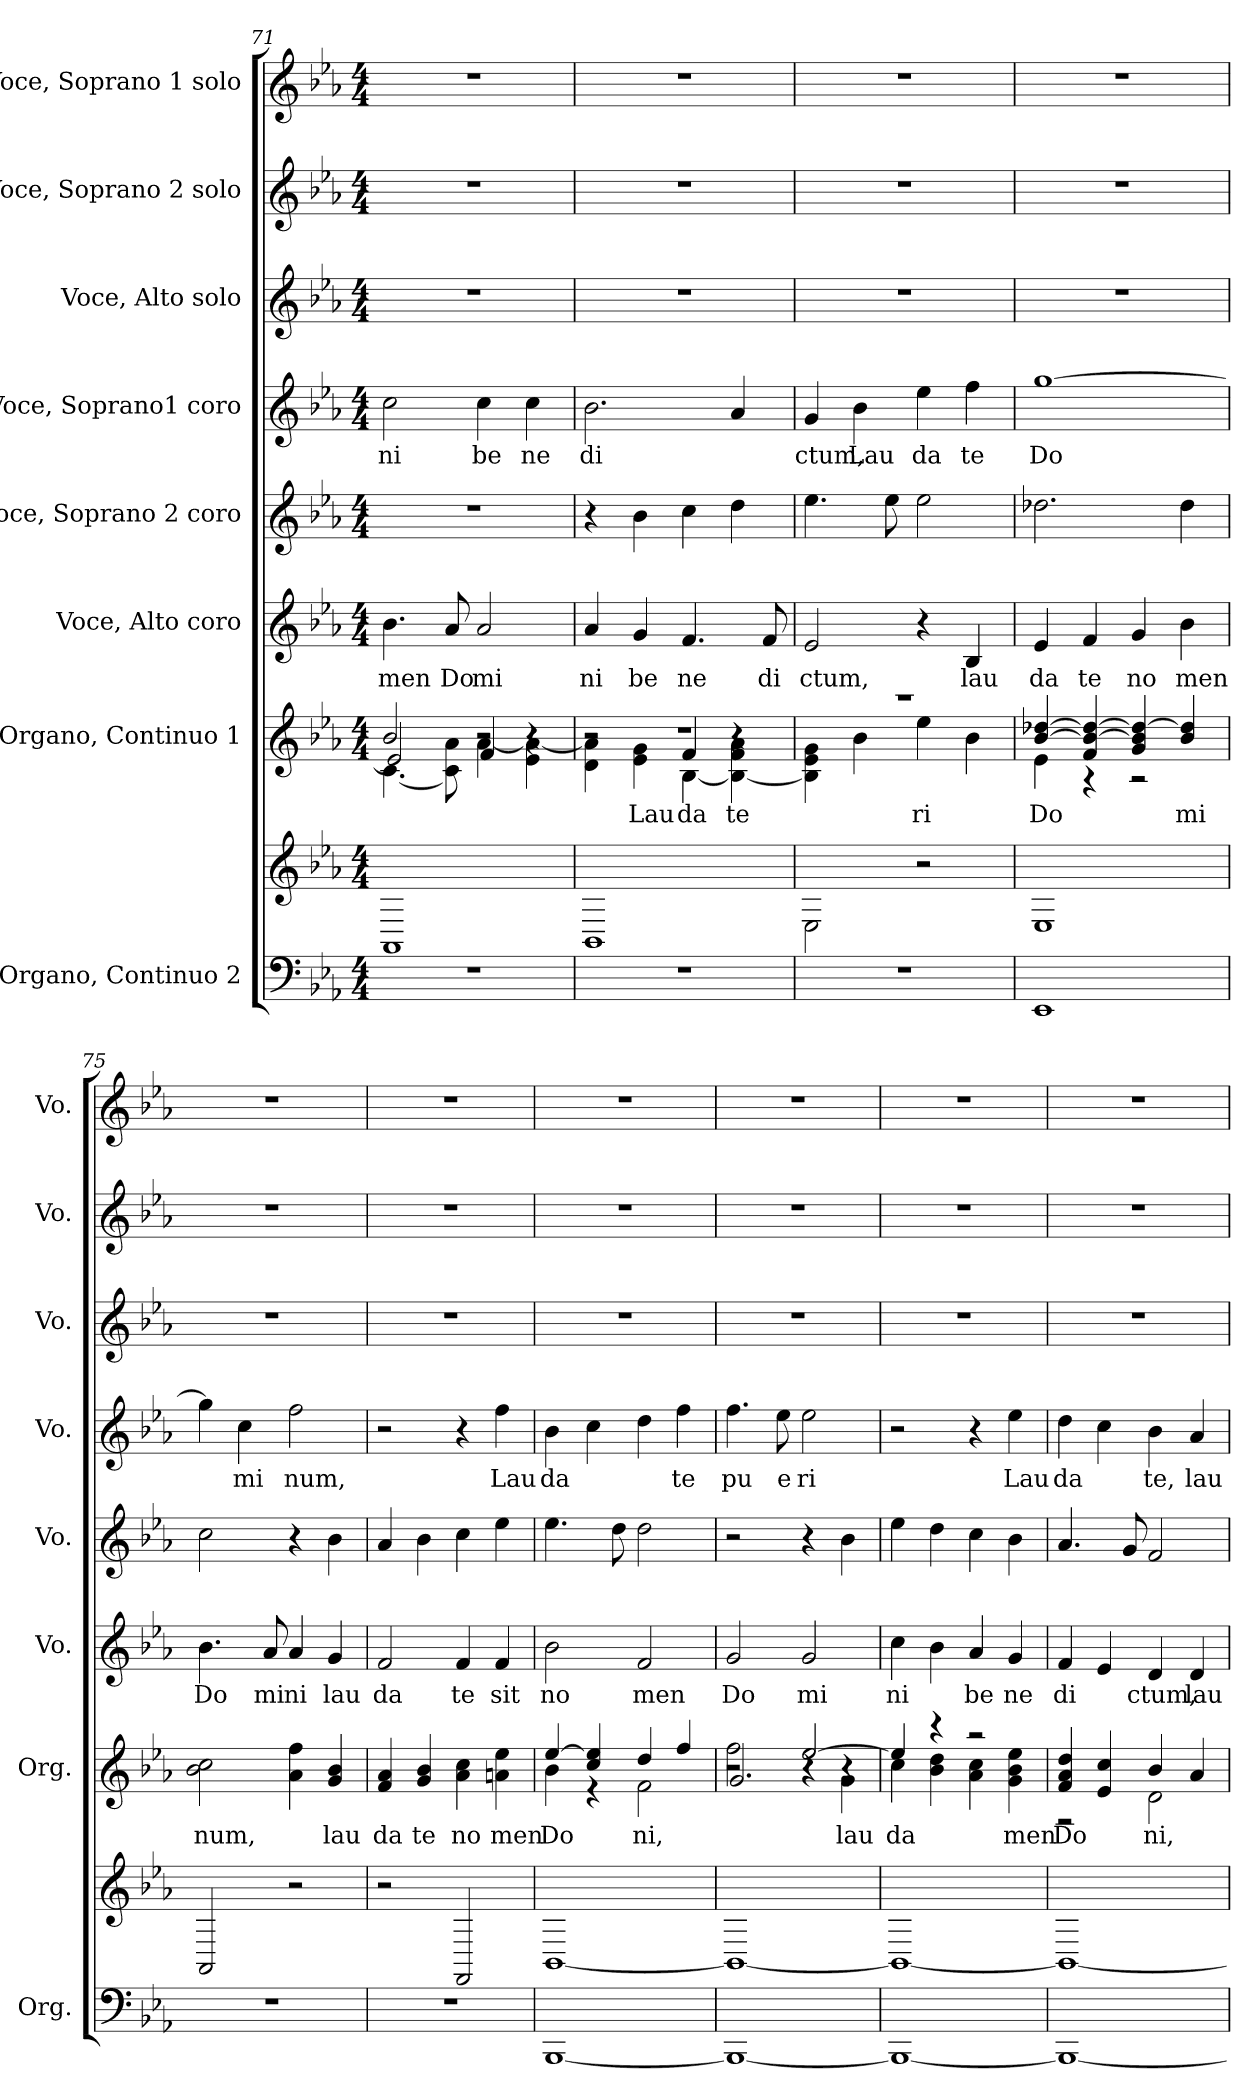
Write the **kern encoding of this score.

**kern	**kern	**kern	**text	**kern	**text	**kern	**kern	**text	**kern	**kern	**kern
*part8	*part8	*part7	*part7	*part6	*part6	*part5	*part4	*part4	*part3	*part2	*part1
*staff9	*staff8	*staff7	*staff7	*staff6	*staff6	*staff5	*staff4	*staff4	*staff3	*staff2	*staff1
*I"Organo, Continuo 2	*	*I"Organo, Continuo 1	*	*I"Voce, Alto coro	*	*I"Voce, Soprano 2 coro	*I"Voce, Soprano1  coro	*	*I"Voce, Alto solo	*I"Voce, Soprano 2 solo	*I"Voce, Soprano 1 solo
*I'Org.	*	*I'Org.	*	*I'Vo.	*	*I'Vo.	*I'Vo.	*	*I'Vo.	*I'Vo.	*I'Vo.
*clefF4	*clefG2	*clefG2	*	*clefG2	*	*clefG2	*clefG2	*	*clefG2	*clefG2	*clefG2
*k[b-e-a-]	*k[b-e-a-]	*k[b-e-a-]	*	*k[b-e-a-]	*	*k[b-e-a-]	*k[b-e-a-]	*	*k[b-e-a-]	*k[b-e-a-]	*k[b-e-a-]
*M4/4	*M4/4	*M4/4	*	*M4/4	*	*M4/4	*M4/4	*	*M4/4	*M4/4	*M4/4
=71	=71	=71	=71	=71	=71	=71	=71	=71	=71	=71	=71
*	*	*^	*	*	*	*	*	*	*	*	*
*	*	*	*^	*	*	*	*	*	*	*	*	*
!	!	!	!	!	!	!	!LO:LY:b	!	!	!LO:LY:b	!	!	!
1r	1AA-	2b-/	[4.c\	2e-/]	.	4.b-\	men	1r	2cc\	ni	1r	1r	1r
!	!	!	!	!	!	!	!LO:LY:b	!	!	!	!	!	!
.	.	.	8c\] 8a-\	.	.	8a-/	Do	.	.	.	.	.	.
!	!	!	!	!	!	!	!LO:LY:b	!	!	!LO:LY:b	!	!	!
.	.	2r	[4a-\	4f/	.	2a-/	mi	.	4cc\	be	.	.	.
!	!	!	!	!	!	!	!	!	!	!LO:LY:b	!	!	!
.	.	.	4e-\ 4a-\_	4r	.	.	.	.	4cc\	ne	.	.	.
=72	=72	=72	=72	=72	=72	=72	=72	=72	=72	=72	=72	=72	=72
!	!	!	!	!	!	!	!LO:LY:b	!	!	!LO:LY:b	!	!	!
1r	1BB-	1r	4d\ 4a-\]	2r	.	4a-/	ni	4r	2.b-\	di	1r	1r	1r
!	!	!	!	!	!LO:LY:b	!	!LO:LY:b	!	!	!	!	!	!
.	.	.	4e-\ 4g\	.	Lau	4g/	be	4b-\	.	.	.	.	.
!	!	!	!	!	!LO:LY:b	!	!LO:LY:b	!	!	!	!	!	!
.	.	.	[4B-\	4f/	da	4.f/	ne	4cc\	.	.	.	.	.
!	!	!	!	!	!LO:LY:b	!	!	!	!	!	!	!	!
.	.	.	4B-\_ 4f\ 4a-\	4r	te	.	.	4dd\	4a-/	.	.	.	.
!	!	!	!	!	!	!	!LO:LY:b	!	!	!	!	!	!
.	.	.	.	.	.	8f/	di	.	.	.	.	.	.
*	*	*	*v	*v	*	*	*	*	*	*	*	*	*
=73	=73	=73	=73	=73	=73	=73	=73	=73	=73	=73	=73	=73
!	!	!	!	!	!	!LO:LY:b	!	!	!LO:LY:b	!	!	!
1r	2E-\	1r	4B-\] 4e-\ 4g\	.	2e-/	ctum,	4.ee-\	4g/	ctum,	1r	1r	1r
!	!	!	!	!	!	!	!	!	!LO:LY:b	!	!	!
.	.	.	4b-\	.	.	.	.	4b-\	Lau	.	.	.
.	.	.	.	.	.	.	8ee-\	.	.	.	.	.
!	!	!	!	!LO:LY:b	!	!	!	!	!LO:LY:b	!	!	!
.	2r	.	4ee-\	ri	4r	.	2ee-\	4ee-\	da	.	.	.
!	!	!	!	!	!	!LO:LY:b	!	!	!LO:LY:b	!	!	!
.	.	.	4b-\	.	4B-/	lau	.	4ff\	te	.	.	.
!!LO:PB:g=z
=74	=74	=74	=74	=74	=74	=74	=74	=74	=74	=74	=74	=74
!	!	!	!	!LO:LY:b	!	!LO:LY:b	!	!	!LO:LY:b	!	!	!
1EE-	1E-	[4b-/ [4dd-X/	4e-\	Do	4e-/	da	2.dd-X\	[1gg	Do	1r	1r	1r
!	!	!	!	!	!	!LO:LY:b	!	!	!	!	!	!
.	.	4f/ 4b-/_ 4dd-/_	4r	.	4f/	te	.	.	.	.	.	.
!	!	!	!	!	!	!LO:LY:b	!	!	!	!	!	!
.	.	4g/ 4b-/] 4dd-/_	2r	.	4g/	no	.	.	.	.	.	.
!	!	!	!	!LO:LY:b	!	!LO:LY:b	!	!	!	!	!	!
.	.	4b-/ 4dd-/]	.	mi	4b-\	men	4dd-\	.	.	.	.	.
*	*	*v	*v	*	*	*	*	*	*	*	*	*
=75	=75	=75	=75	=75	=75	=75	=75	=75	=75	=75	=75
!	!	!	!LO:LY:b	!	!LO:LY:b	!	!	!	!	!	!
1r	2AA-/	2b-\ 2cc\	num,	4.b-\	Do	2cc\	4gg\]	.	1r	1r	1r
!	!	!	!	!	!	!	!	!LO:LY:b	!	!	!
.	.	.	.	.	.	.	4cc\	mi	.	.	.
!	!	!	!	!	!LO:LY:b	!	!	!	!	!	!
.	.	.	.	8a-/	mi	.	.	.	.	.	.
!	!	!	!	!	!LO:LY:b	!	!	!LO:LY:b	!	!	!
.	2r	4a-\ 4ff\	.	4a-/	ni	4r	2ff\	num,	.	.	.
!	!	!	!LO:LY:b	!	!LO:LY:b	!	!	!	!	!	!
.	.	4g/ 4b-/	lau	4g/	lau	4b-\	.	.	.	.	.
=76	=76	=76	=76	=76	=76	=76	=76	=76	=76	=76	=76
!	!	!	!LO:LY:b	!	!LO:LY:b	!	!	!	!	!	!
1r	2r	4f/ 4a-/	da	2f/	da	4a-/	2r	.	1r	1r	1r
!	!	!	!LO:LY:b	!	!	!	!	!	!	!	!
.	.	4g/ 4b-/	te	.	.	4b-\	.	.	.	.	.
!	!	!	!LO:LY:b	!	!LO:LY:b	!	!	!	!	!	!
.	2FF/	4a-\ 4cc\	no	4f/	te	4cc\	4r	.	.	.	.
!	!	!	!LO:LY:b	!	!LO:LY:b	!	!	!LO:LY:b	!	!	!
.	.	4an\ 4ee-\	men	4f/	sit	4ee-\	4ff\	Lau	.	.	.
=77	=77	=77	=77	=77	=77	=77	=77	=77	=77	=77	=77
!	!	!	!LO:LY:b	!	!LO:LY:b	!	!	!LO:LY:b	!	!	!
*	*	*^	*	*	*	*	*	*	*	*	*
[1BBB-	[1BB-	[4ee-/	4b-\	Do	2b-\	no	4.ee-\	4b-\	da	1r	1r	1r
.	.	4cc/ 4ee-/]	4r	.	.	.	.	4cc\	.	.	.	.
.	.	.	.	.	.	.	8dd\	.	.	.	.	.
!	!	!	!	!LO:LY:b	!	!LO:LY:b	!	!	!	!	!	!
.	.	4dd/	2f\	ni,	2f/	men	2dd\	4dd\	.	.	.	.
!	!	!	!	!	!	!	!	!	!LO:LY:b	!	!	!
.	.	4ff/	.	.	.	.	.	4ff\	te	.	.	.
=78	=78	=78	=78	=78	=78	=78	=78	=78	=78	=78	=78	=78
*	*	*	*^	*	*	*	*	*	*	*	*	*
!	!	!	!	!	!	!	!LO:LY:b	!	!	!LO:LY:b	!	!	!
1BBB-_	1BB-_	2r	2ff\	2.g/	.	2g/	Do	2r	4.ff\	pu	1r	1r	1r
!	!	!	!	!	!	!	!	!	!	!LO:LY:b	!	!	!
.	.	.	.	.	.	.	.	.	8ee-\	e	.	.	.
!	!	!	!	!	!	!	!LO:LY:b	!	!	!LO:LY:b	!	!	!
.	.	[2ee-/	4r	.	.	2g/	mi	4r	2ee-\	ri	.	.	.
!	!	!	!	!	!LO:LY:b	!	!	!	!	!	!	!	!
.	.	.	4g\	4r	lau	.	.	4b-\	.	.	.	.	.
=79	=79	=79	=79	=79	=79	=79	=79	=79	=79	=79	=79	=79	=79
!	!	!	!	!	!LO:LY:b	!	!LO:LY:b	!	!	!	!	!	!
*	*	*	*v	*v	*	*	*	*	*	*	*	*	*
1BBB-_	1BB-_	4ee-/]	4cc\	da	4cc\	ni	4ee-\	2r	.	1r	1r	1r
.	.	4r	4b-\ 4dd\	.	4b-\	.	4dd\	.	.	.	.	.
!	!	!	!	!	!	!LO:LY:b	!	!	!	!	!	!
.	.	2r	4a-\ 4cc\	.	4a-/	be	4cc\	4r	.	.	.	.
!	!	!	!	!LO:LY:b	!	!LO:LY:b	!	!	!LO:LY:b	!	!	!
.	.	.	4g\ 4b-\ 4ee-\	men	4g/	ne	4b-\	4ee-\	Lau	.	.	.
!!LO:PB:g=z
=80	=80	=80	=80	=80	=80	=80	=80	=80	=80	=80	=80	=80
!	!	!	!	!LO:LY:b	!	!LO:LY:b	!	!	!LO:LY:b	!	!	!
1BBB-_	1BB-_	4f/ 4a-/ 4dd/	2r	Do	4f/	di	4.a-/	4dd\	da	1r	1r	1r
.	.	4e-/ 4cc/	.	.	4e-/	.	.	4cc\	.	.	.	.
.	.	.	.	.	.	.	8g/	.	.	.	.	.
!	!	!	!	!LO:LY:b	!	!LO:LY:b	!	!	!LO:LY:b	!	!	!
.	.	4b-/	2d\	ni,	4d/	ctum,	2f/	4b-\	te,	.	.	.
!	!	!	!	!	!	!LO:LY:b	!	!	!LO:LY:b	!	!	!
.	.	4a-/	.	.	4d/	lau	.	4a-/	lau	.	.	.
*	*	*v	*v	*	*	*	*	*	*	*	*	*
=	=	=	=	=	=	=	=	=	=	=	=
*-	*-	*-	*-	*-	*-	*-	*-	*-	*-	*-	*-
